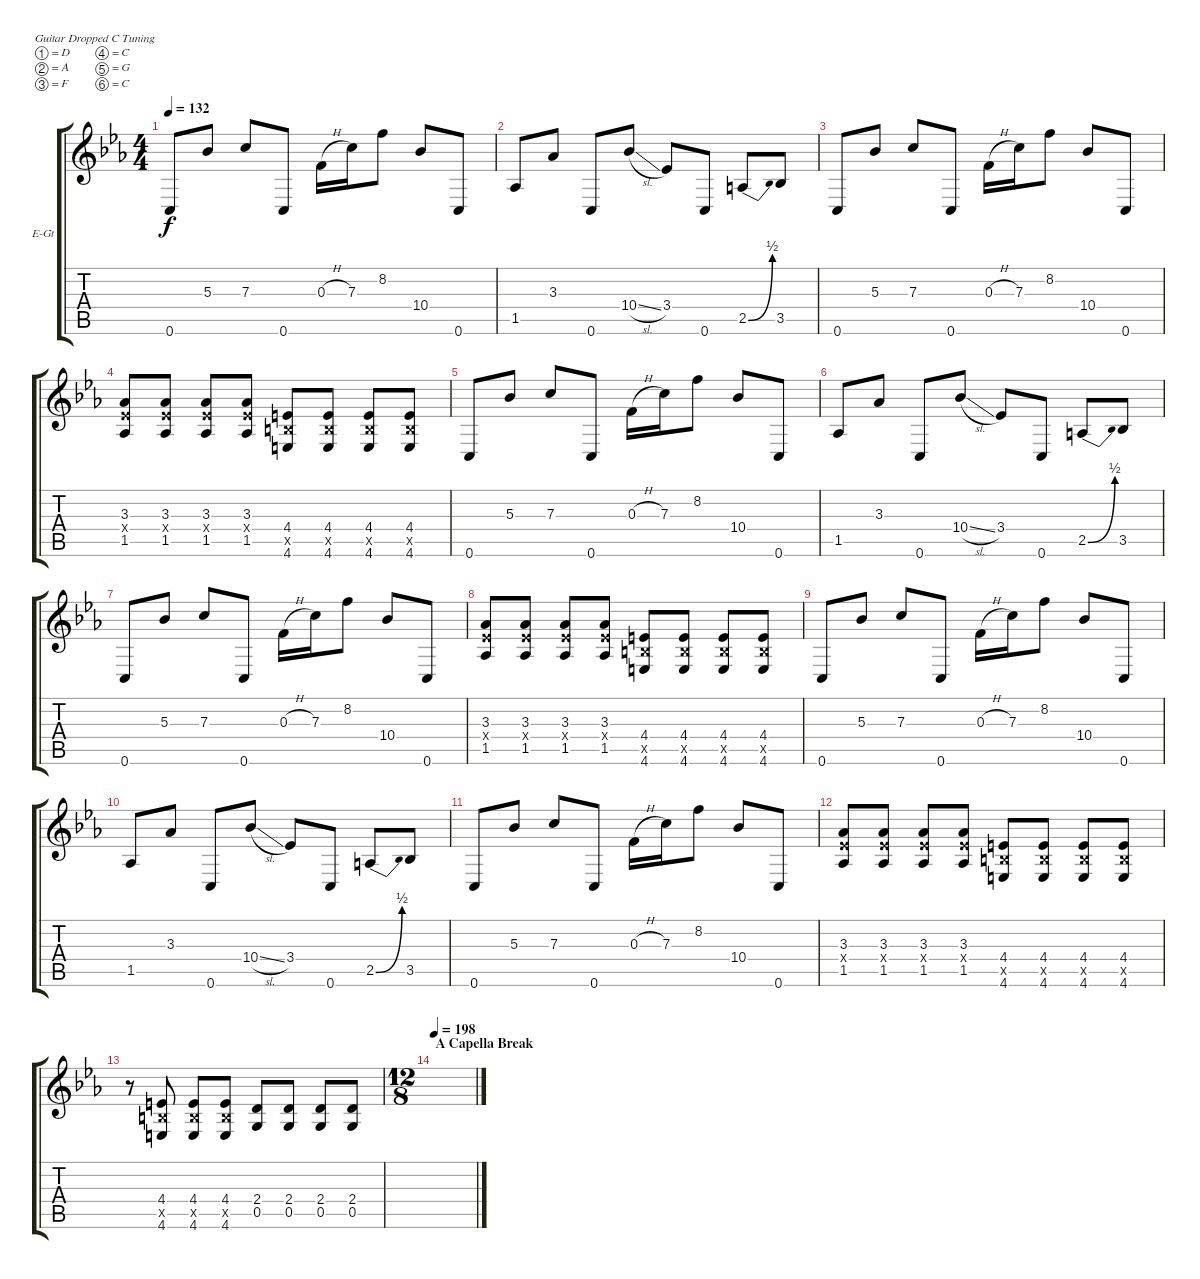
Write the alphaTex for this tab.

\bracketExtendMode groupsimilarinstruments
\firstSystemTrackNameOrientation horizontal
\otherSystemsTrackNameOrientation horizontal
\track ("Electric Guitar 2" "E-Gt") {instrument distortionguitar}
\staff {score tabs}
\tuning (D4 A3 F3 C3 G2 C2)
\ts (4 4)
\tempo 132
\clef g2
\ks cminor
0.6.8{dy f} 5.3.8 7.3.8 0.6.8 0.3{h}.16 7.3.16 8.2.8 10.4.8 0.6.8 |
1.5.8 3.3.8 0.6.8 10.4{sl}.8 3.4.8 0.6.8 2.5{be (bend 0 0 28.799999999999997 2)}.8 3.5.8 |
0.6.8 5.3.8 7.3.8 0.6.8 0.3{h}.16 7.3.16 8.2.8 10.4.8 0.6.8 |
(1.5 3.4{x} 3.3).8 (1.5 3.4{x} 3.3).8 (1.5 3.4{x} 3.3).8 (1.5 3.4{x} 3.3).8 (4.6 4.5{x} 4.4).8 (4.6 4.5{x} 4.4).8 (4.6 4.5{x} 4.4).8 (4.6 4.5{x} 4.4).8 |
0.6.8 5.3.8 7.3.8 0.6.8 0.3{h}.16 7.3.16 8.2.8 10.4.8 0.6.8 |
1.5.8 3.3.8 0.6.8 10.4{sl}.8 3.4.8 0.6.8 2.5{be (bend 0 0 28.799999999999997 2)}.8 3.5.8 |
0.6.8 5.3.8 7.3.8 0.6.8 0.3{h}.16 7.3.16 8.2.8 10.4.8 0.6.8 |
(1.5 3.4{x} 3.3).8 (1.5 3.4{x} 3.3).8 (1.5 3.4{x} 3.3).8 (1.5 3.4{x} 3.3).8 (4.6 4.5{x} 4.4).8 (4.6 4.5{x} 4.4).8 (4.6 4.5{x} 4.4).8 (4.6 4.5{x} 4.4).8 |
0.6.8 5.3.8 7.3.8 0.6.8 0.3{h}.16 7.3.16 8.2.8 10.4.8 0.6.8 |
1.5.8 3.3.8 0.6.8 10.4{sl}.8 3.4.8 0.6.8 2.5{be (bend 0 0 28.799999999999997 2)}.8 3.5.8 |
0.6.8 5.3.8 7.3.8 0.6.8 0.3{h}.16 7.3.16 8.2.8 10.4.8 0.6.8 |
(1.5 3.4{x} 3.3).8 (1.5 3.4{x} 3.3).8 (1.5 3.4{x} 3.3).8 (1.5 3.4{x} 3.3).8 (4.6 4.5{x} 4.4).8 (4.6 4.5{x} 4.4).8 (4.6 4.5{x} 4.4).8 (4.6 4.5{x} 4.4).8 |
r.8 (4.5{x} 4.6 4.4).8 (4.5{x} 4.6 4.4).8 (4.5{x} 4.6 4.4).8 (2.4 0.5).8 (2.4 0.5).8 (2.4 0.5).8 (2.4 0.5).8 |
\ts (12 8)
\section ("" "A Capella Break")
\tempo 198
